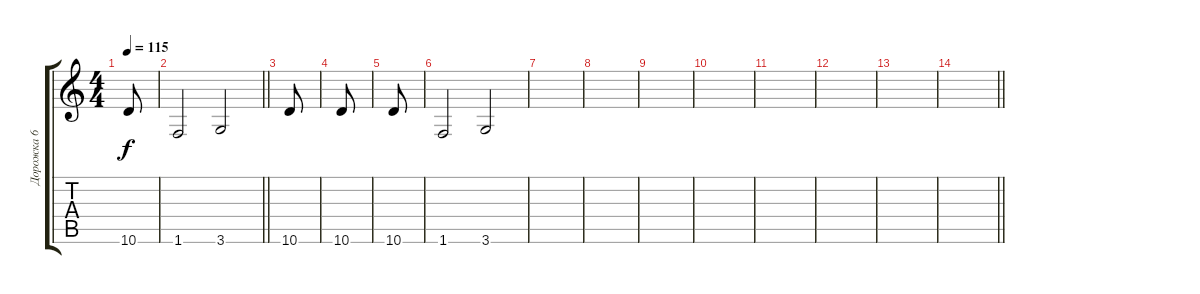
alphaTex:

\track ("Дорожка 6" "Дорожка 6") {instrument acousticguitarsteel}
\staff {score tabs}
\tuning (E4 B3 G3 D3 A2 E2) {hide}
\ts (4 4)
\tempo 115
\clef g2
\ks c
10.6.8{dy f} |
\barLineRight lightlight
1.6.2 3.6.2 |
10.6.8 |
10.6.8 |
10.6.8 |
1.6.2 3.6.2 |
|
|
|
|
|
|
|
\barLineRight lightlight
